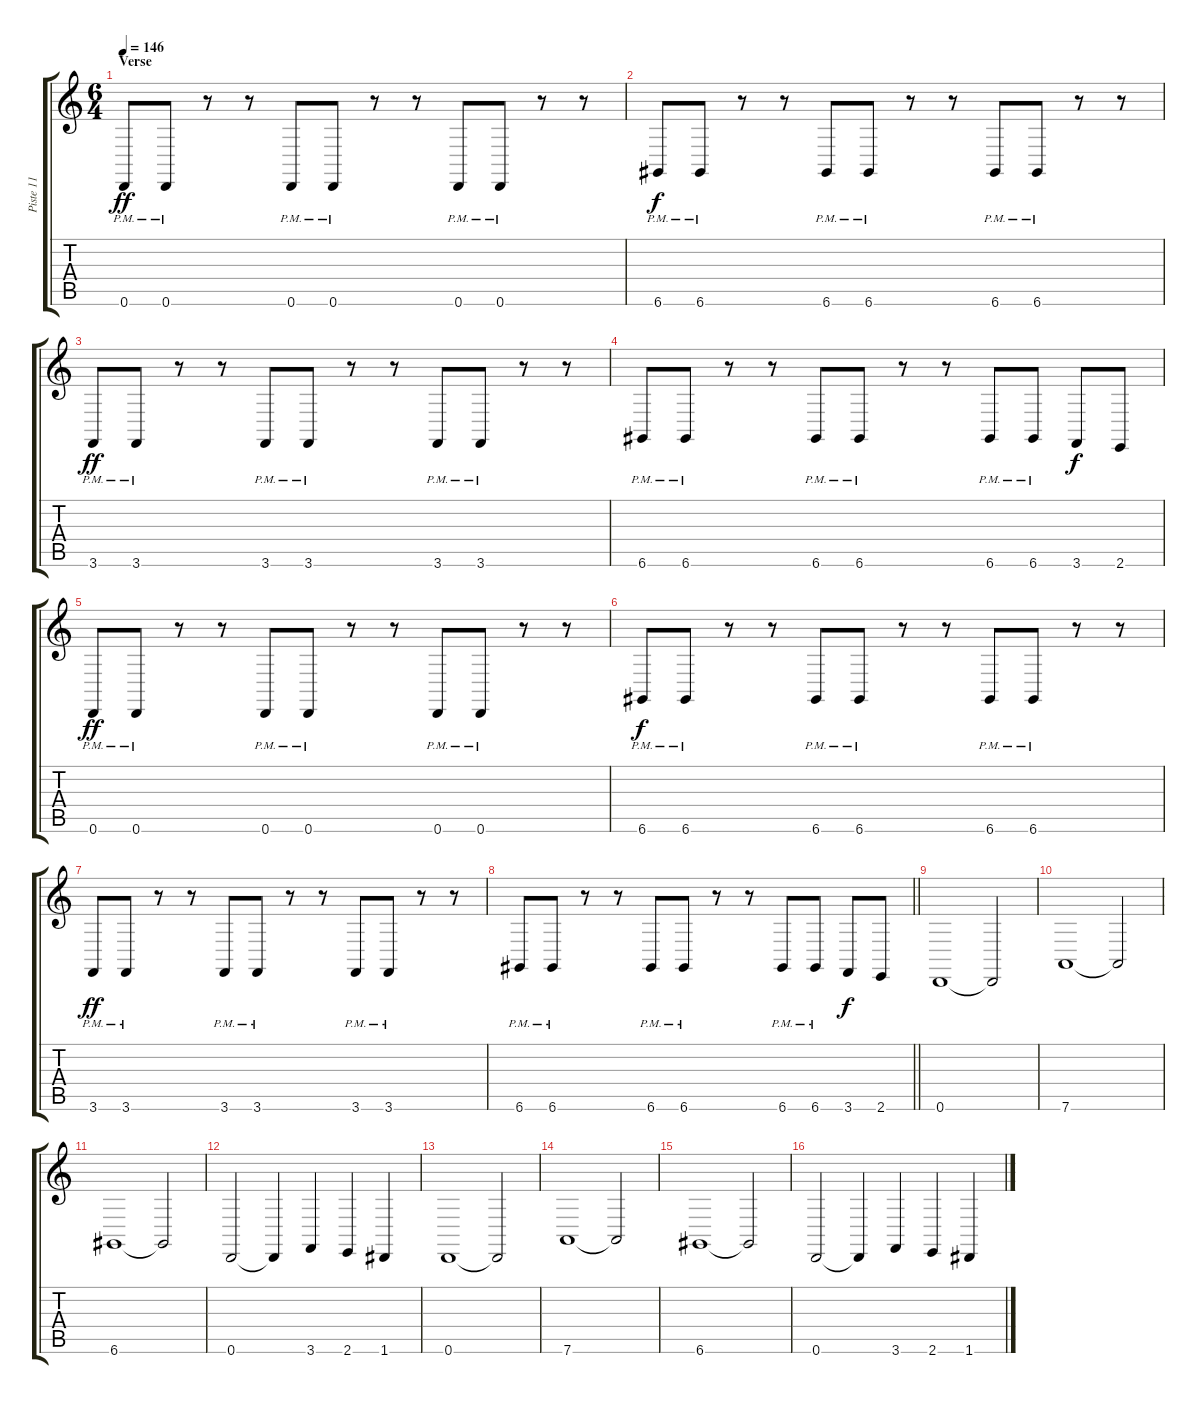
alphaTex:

\track ("Piste 11" "Piste 11") {instrument clarinet}
\staff {score tabs}
\tuning (E4 B3 G3 D3 A2 D2) {hide}
\ts (6 4)
\section ("" "Verse")
\tempo 146
\clef g2
\ks c
0.6{pm}.8{dy ff} 0.6{pm}.8 r.8 r.8 0.6{pm}.8 0.6{pm}.8 r.8 r.8 0.6{pm}.8 0.6{pm}.8 r.8 r.8 |
6.6{pm}.8{dy f} 6.6{pm}.8 r.8 r.8 6.6{pm}.8 6.6{pm}.8 r.8 r.8 6.6{pm}.8 6.6{pm}.8 r.8 r.8 |
3.6{pm}.8{dy ff} 3.6{pm}.8 r.8 r.8 3.6{pm}.8 3.6{pm}.8 r.8 r.8 3.6{pm}.8 3.6{pm}.8 r.8 r.8 |
6.6{pm}.8 6.6{pm}.8 r.8 r.8 6.6{pm}.8 6.6{pm}.8 r.8 r.8 6.6{pm}.8 6.6{pm}.8 3.6.8{dy f} 2.6.8 |
0.6{pm}.8{dy ff} 0.6{pm}.8 r.8 r.8 0.6{pm}.8 0.6{pm}.8 r.8 r.8 0.6{pm}.8 0.6{pm}.8 r.8 r.8 |
6.6{pm}.8{dy f} 6.6{pm}.8 r.8 r.8 6.6{pm}.8 6.6{pm}.8 r.8 r.8 6.6{pm}.8 6.6{pm}.8 r.8 r.8 |
3.6{pm}.8{dy ff} 3.6{pm}.8 r.8 r.8 3.6{pm}.8 3.6{pm}.8 r.8 r.8 3.6{pm}.8 3.6{pm}.8 r.8 r.8 |
\barLineRight lightlight
6.6{pm}.8 6.6{pm}.8 r.8 r.8 6.6{pm}.8 6.6{pm}.8 r.8 r.8 6.6{pm}.8 6.6{pm}.8 3.6.8{dy f} 2.6.8 |
\section ("" "")
0.6.1 0.6{t}.2 |
7.6.1 7.6{t}.2 |
6.6.1 6.6{t}.2 |
0.6.2 0.6{t}.4 3.6.4 2.6.4 1.6.4 |
0.6.1 0.6{t}.2 |
7.6.1 7.6{t}.2 |
6.6.1 6.6{t}.2 |
0.6.2 0.6{t}.4 3.6.4 2.6.4 1.6.4
